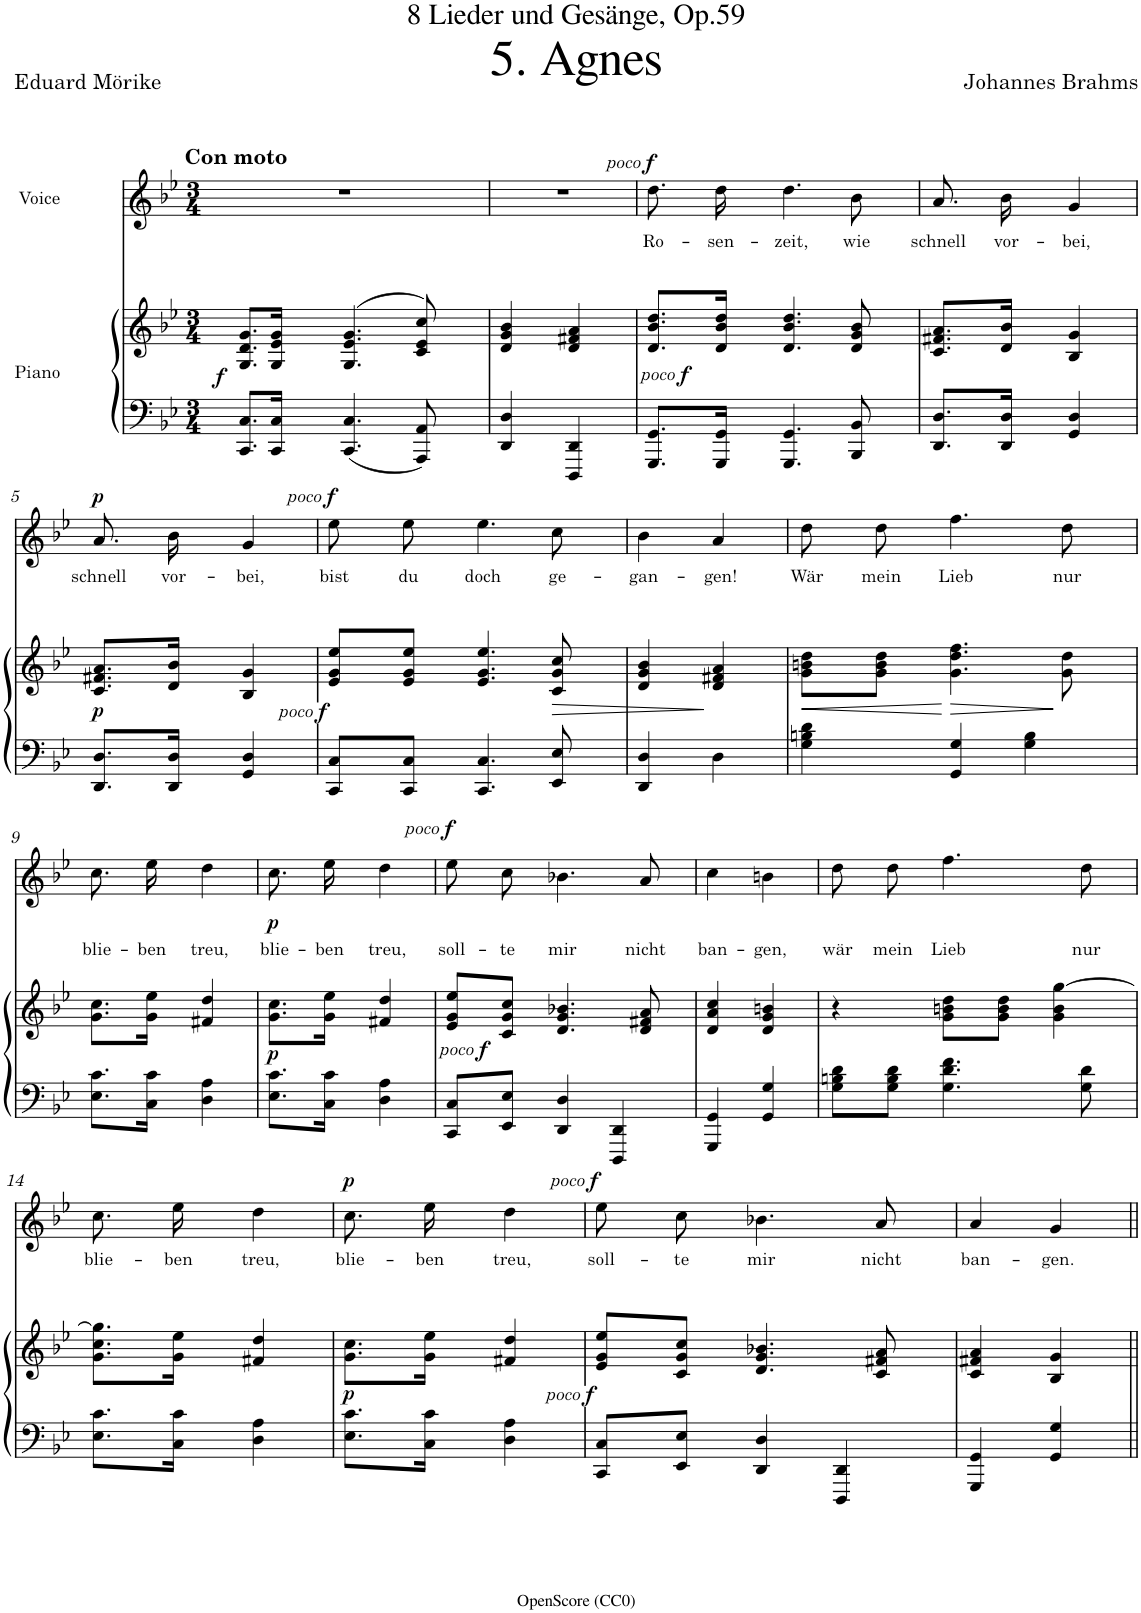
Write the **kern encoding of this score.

**kern	**kern	**dynam	**kern	**text	**dynam
*part2	*part2	*part2	*part1	*part1	*part1
*staff3	*staff2	*staff2/3	*staff1	*staff1	*staff1
*I"Piano	*	*	*I"Voice	*	*
*I'Pno	*	*	*	*	*
*clefF4	*clefG2	*	*clefG2	*	*
*k[b-e-]	*k[b-e-]	*	*k[b-e-]	*	*
*M3/4	*M3/4	*	*M3/4	*	*
=1	=1	=1	=1	=1	=1
!	!	!	!LO:TX:a:B:t=Con moto	!	!
!	!	!LO:DY:a=2	!	!	!
8.CC/ 8.C/L	8.G/ 8.d/ 8.g/L	f	2.r	.	.
16CC/ 16C/Jk	16G/ 16e-/ 16g/Jk	.	.	.	.
4.CC/ 4.C/	(>4.G/ 4.e-/ 4.g/	.	.	.	.
8AAA/ 8AA/	8c/ 8e-/ 8cc/)	.	.	.	.
=2	=2	=2	=2	=2	=2
4DD/ 4D/	4d/ 4g/ 4b-/	.	2.r	.	.
4DDD/ 4DD/	4d/ 4f#X/ 4a/	.	.	.	.
4ryy	4ryy	.	.	.	.
=3	=3	=3	=3	=3	=3
!	!	!LO:DY:b	!	!LO:LY:b	!
!	!	!LO:DY:n=1:b	!	!	!LO:DY:a
!	!	!	!	!	!LO:DY:n=1:a
8.GGG/ 8.GG/L	8.d/ 8.b-/ 8.dd/L	other-dynamics f	8.dd\L	Ro-	other-dynamics f
!	!	!	!	!LO:LY:b	!
16GGG/ 16GG/Jk	16d/ 16b-/ 16dd/Jk	.	16dd\Jk	-sen-	.
!	!	!	!	!LO:LY:b	!
4.GGG/ 4.GG/	4.d/ 4.b-/ 4.dd/	.	4.dd\	-zeit,	.
!	!	!	!	!LO:LY:b	!
8BBB-/ 8BB-/	8d/ 8g/ 8b-/	.	8b-\	wie	.
=4	=4	=4	=4	=4	=4
!	!	!	!	!LO:LY:b	!
8.DD/ 8.D/L	8.c/ 8.f#X/ 8.a/L	.	8.a/L	schnell	.
!	!	!	!	!LO:LY:b	!
16DD/ 16D/Jk	16d/ 16b-/Jk	.	16b-/Jk	vor-	.
!	!	!	!	!LO:LY:b	!
4GG/ 4D/	4B-/ 4g/	.	4g/	-bei,	.
!!LO:LB:g=z
=5	=5	=5	=5	=5	=5
!	!	!LO:DY:b	!	!LO:LY:b	!LO:DY:a
8.DD/ 8.D/L	8.c/ 8.f#X/ 8.a/L	p	8.a/L	schnell	p
!	!	!	!	!LO:LY:b	!
16DD/ 16D/Jk	16d/ 16b-/Jk	.	16b-/Jk	vor-	.
!	!	!	!	!LO:LY:b	!
4GG/ 4D/	4B-/ 4g/	.	4g/	-bei,	.
=6	=6	=6	=6	=6	=6
!	!	!LO:DY:b	!	!LO:LY:b	!
!	!	!LO:DY:n=1:b	!	!	!LO:DY:a
!	!	!	!	!	!LO:DY:n=1:a
8CC/ 8C/L	8e-/ 8g/ 8ee-/L	other-dynamics f	8ee-\L	bist	other-dynamics f
!	!	!	!	!LO:LY:b	!
8CC/ 8C/J	8e-/ 8g/ 8ee-/J	.	8ee-\J	du	.
!	!	!	!	!LO:LY:b	!
4.CC/ 4.C/	4.e-/ 4.g/ 4.ee-/	.	4.ee-\	doch	.
!	!	!LO:HP:b	!	!LO:LY:b	!
8EE-/ 8E-/	8c/ 8g/ 8cc/	>	8cc\	ge-	.
=7	=7	=7	=7	=7	=7
!	!	!	!	!LO:LY:b	!
4DD/ 4D/	4d/ 4g/ 4b-/	.	4b-\	-gan-	.
!	!	!	!	!LO:LY:b	!
4D\	4d/ 4f#X/ 4a/	]	4a/	-gen!	.
=8	=8	=8	=8	=8	=8
!	!	!LO:HP:b	!	!LO:LY:b	!
4G\ 4Bn\ 4d\	8g\ 8bn\ 8dd\L	<	8dd\L	Wär	.
!	!	!	!	!LO:LY:b	!
.	8g\ 8b\ 8dd\J	.	8dd\J	mein	.
!	!	!LO:HP:n=1:b	!	!LO:LY:b	!
4GG/ 4G/	4.g\ 4.dd\ 4.ff\	[ >	4.ff\	Lieb	.
4G\ 4B\	.	.	.	.	.
!	!	!	!	!LO:LY:b	!
.	8g\ 8dd\	]	8dd\	nur	.
!!LO:LB:g=z
=9	=9	=9	=9	=9	=9
!	!	!	!	!LO:LY:b	!
8.E-\ 8.c\L	8.g\ 8.cc\L	.	8.cc\L	blie-	.
!	!	!	!	!LO:LY:b	!
16C\ 16c\Jk	16g\ 16ee-\Jk	.	16ee-\Jk	-ben	.
!	!	!	!	!LO:LY:b	!
4D\ 4A\	4f#X/ 4dd/	.	4dd\	treu,	.
=10	=10	=10	=10	=10	=10
!	!	!LO:DY:b	!	!LO:LY:b	!LO:DY:b
8.E-\ 8.c\L	8.g\ 8.cc\L	p	8.cc\L	blie-	p
!	!	!	!	!LO:LY:b	!
16C\ 16c\Jk	16g\ 16ee-\Jk	.	16ee-\Jk	-ben	.
!	!	!	!	!LO:LY:b	!
4D\ 4A\	4f#X/ 4dd/	.	4dd\	treu,	.
=11	=11	=11	=11	=11	=11
!	!	!LO:DY:b	!	!LO:LY:b	!
!	!	!LO:DY:n=1:b	!	!	!LO:DY:a
!	!	!	!	!	!LO:DY:n=1:a
8CC/ 8C/L	8e-/ 8g/ 8ee-/L	other-dynamics f	8ee-\L	soll-	other-dynamics f
!	!	!	!	!LO:LY:b	!
8EE-/ 8E-/J	8c/ 8g/ 8cc/J	.	8cc\J	-te	.
!	!	!	!	!LO:LY:b	!
4DD/ 4D/	4.d/ 4.g/ 4.b-X/	.	4.b-X\	mir	.
4DDD/ 4DD/	.	.	.	.	.
!	!	!	!	!LO:LY:b	!
.	8d/ 8f#X/ 8a/	.	8a/	nicht	.
=12	=12	=12	=12	=12	=12
!	!	!	!	!LO:LY:b	!
4GGG/ 4GG/	4d/ 4a/ 4cc/	.	4cc\	ban-	.
!	!	!	!	!LO:LY:b	!
4GG/ 4G/	4d/ 4g/ 4bn/	.	4bn\	-gen,	.
=13	=13	=13	=13	=13	=13
!	!	!	!	!LO:LY:b	!
8G\ 8Bn\ 8d\L	4r	.	8dd\L	wär	.
!	!	!	!	!LO:LY:b	!
8G\ 8B\ 8d\J	.	.	8dd\J	mein	.
!	!	!	!	!LO:LY:b	!
4.G\ 4.d\ 4.f\	8g\ 8bn\ 8dd\L	.	4.ff\	Lieb	.
.	8g\ 8b\ 8dd\J	.	.	.	.
.	4g\ 4b\ [4gg\	.	.	.	.
!	!	!	!	!LO:LY:b	!
8G\ 8d\	.	.	8dd\	nur	.
!!LO:LB:g=z
=14	=14	=14	=14	=14	=14
!	!	!	!	!LO:LY:b	!
8.E-\ 8.c\L	8.g\ 8.cc\ 8.gg\]L	.	8.cc\L	blie-	.
!	!	!	!	!LO:LY:b	!
16C\ 16c\Jk	16g\ 16ee-\Jk	.	16ee-\Jk	-ben	.
!	!	!	!	!LO:LY:b	!
4D\ 4A\	4f#X/ 4dd/	.	4dd\	treu,	.
=15	=15	=15	=15	=15	=15
!	!	!LO:DY:b	!	!LO:LY:b	!LO:DY:a
8.E-\ 8.c\L	8.g\ 8.cc\L	p	8.cc\L	blie-	p
!	!	!	!	!LO:LY:b	!
16C\ 16c\Jk	16g\ 16ee-\Jk	.	16ee-\Jk	-ben	.
!	!	!	!	!LO:LY:b	!
4D\ 4A\	4f#X/ 4dd/	.	4dd\	treu,	.
=16	=16	=16	=16	=16	=16
!	!	!LO:DY:b	!	!LO:LY:b	!
!	!	!LO:DY:n=1:b	!	!	!LO:DY:a
!	!	!	!	!	!LO:DY:n=1:a
8CC/ 8C/L	8e-/ 8g/ 8ee-/L	other-dynamics f	8ee-\L	soll-	other-dynamics f
!	!	!	!	!LO:LY:b	!
8EE-/ 8E-/J	8c/ 8g/ 8cc/J	.	8cc\J	-te	.
!	!	!	!	!LO:LY:b	!
4DD/ 4D/	4.d/ 4.g/ 4.b-X/	.	4.b-X\	mir	.
4DDD/ 4DD/	.	.	.	.	.
!	!	!	!	!LO:LY:b	!
.	8c/ 8f#X/ 8a/	.	8a/	nicht	.
=17	=17	=17	=17	=17	=17
!	!	!	!	!LO:LY:b	!
4GGG/ 4GG/	4c/ 4f#X/ 4a/	.	4a/	ban-	.
!	!	!	!	!LO:LY:b	!
4GG/ 4G/	4B-/ 4g/	.	4g/	-gen.	.
=||	=||	=||	=||	=||	=||
*-	*-	*-	*-	*-	*-
